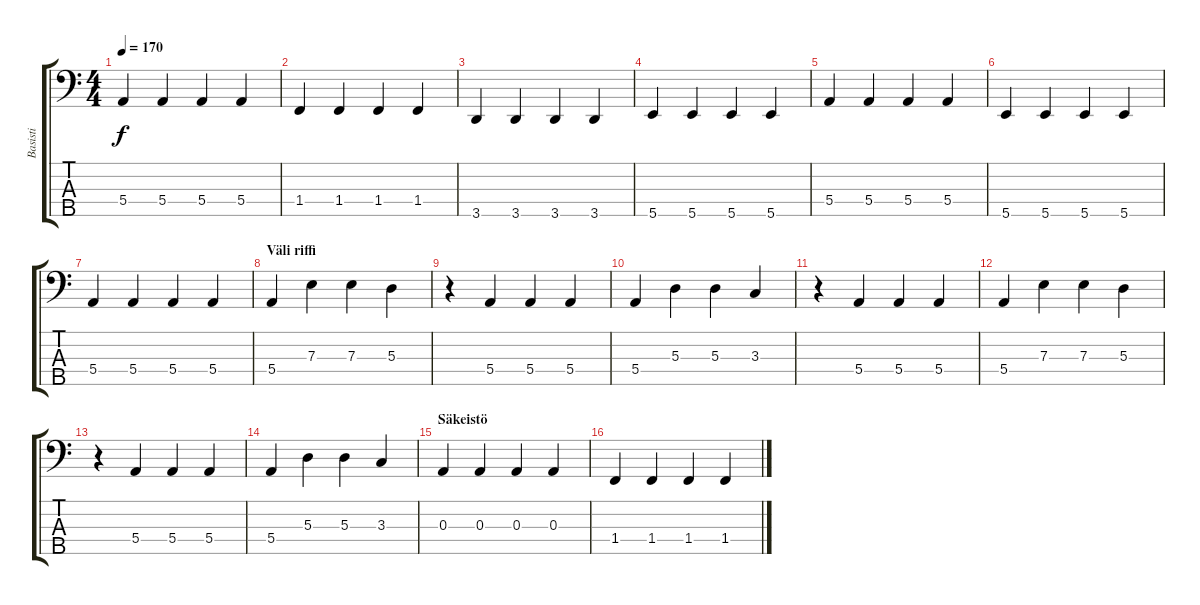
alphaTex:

\track ("Basisti" "Basisti") {instrument acousticguitarnylon}
\staff {score tabs}
\tuning (G2 D2 A1 E1 B0) {hide}
\ts (4 4)
\tempo 170
\clef f4
\ks c
5.4.4{dy f} 5.4.4 5.4.4 5.4.4 |
1.4.4 1.4.4 1.4.4 1.4.4 |
3.5.4 3.5.4 3.5.4 3.5.4 |
5.5.4 5.5.4 5.5.4 5.5.4 |
5.4.4 5.4.4 5.4.4 5.4.4 |
5.5.4 5.5.4 5.5.4 5.5.4 |
5.4.4 5.4.4 5.4.4 5.4.4 |
\section ("" "Väli riffi")
5.4.4 7.3.4 7.3.4 5.3.4 |
r.4 5.4.4 5.4.4 5.4.4 |
5.4.4 5.3.4 5.3.4 3.3.4 |
r.4 5.4.4 5.4.4 5.4.4 |
5.4.4 7.3.4 7.3.4 5.3.4 |
r.4 5.4.4 5.4.4 5.4.4 |
5.4.4 5.3.4 5.3.4 3.3.4 |
\section ("" "Säkeistö")
0.3.4 0.3.4 0.3.4 0.3.4 |
1.4.4 1.4.4 1.4.4 1.4.4
